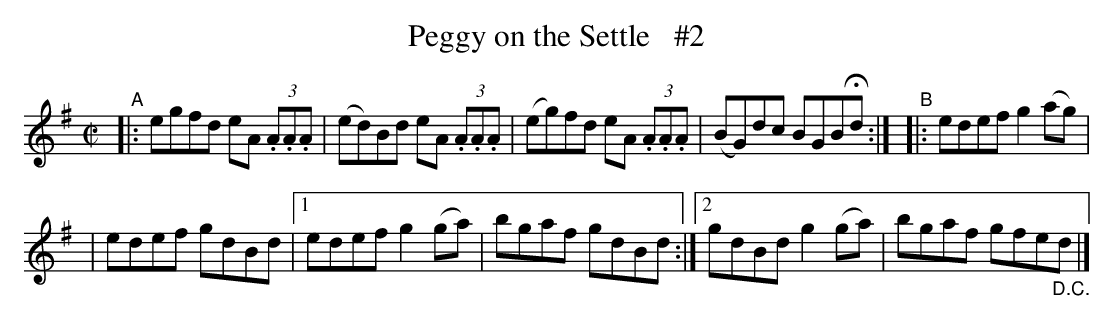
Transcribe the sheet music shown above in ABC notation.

X:1
T: Peggy on the Settle   #2
M: C|
L: 1/8
K: G	% and/or Ador
"^A"\
|: egfd eA (3.A.A.A | (ed)Bd eA (3.A.A.A | (eg)fd eA (3.A.A.A | (BG)dc BGBHd :| "^B"|: edef g2(ag) |
| edef gdBd |[1 edef g2(ga) | bgaf gdBd :|[2 gdBd g2(ga) | bgaf gfe"_D.C."d |]
